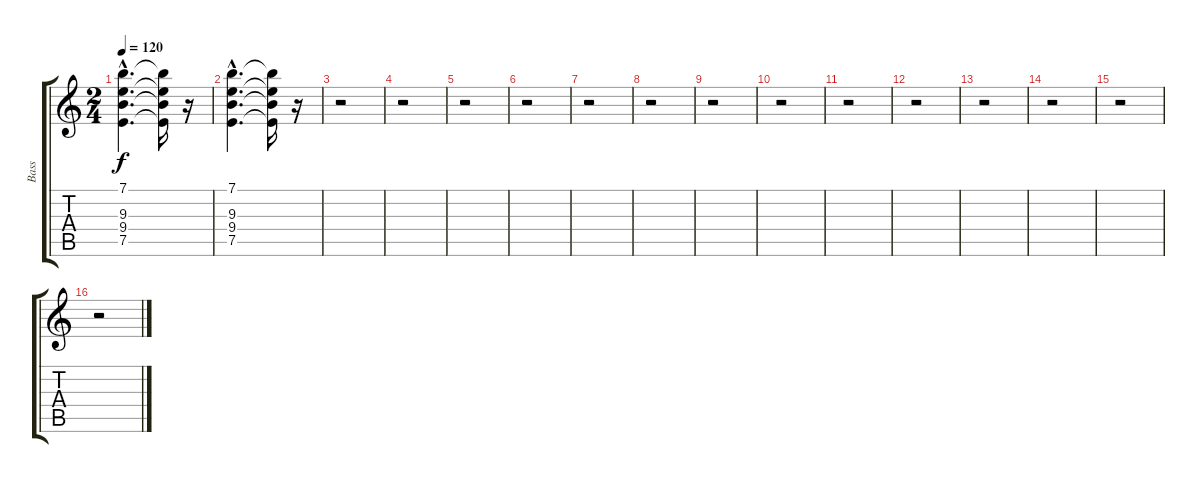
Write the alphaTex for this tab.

\track ("Bass" "Bass") {instrument acousticbass}
\staff {score tabs}
\tuning (E4 B3 G3 D3 A2 E2) {hide}
\ts (2 4)
\tempo 120
\clef g2
\ks c
(7.1{hac} 9.3{hac} 9.4{hac} 7.5{hac}).4{d dy f} (7.1{t} 9.3{t} 9.4{t} 7.5{t}).16 r.16 |
(7.1{hac} 9.3{hac} 9.4{hac} 7.5{hac}).4{d} (7.1{t} 9.3{t} 9.4{t} 7.5{t}).16 r.16 |
r.2 |
r.2 |
r.2 |
r.2 |
r.2 |
r.2 |
r.2 |
r.2 |
r.2 |
r.2 |
r.2 |
r.2 |
r.2 |
r.2
